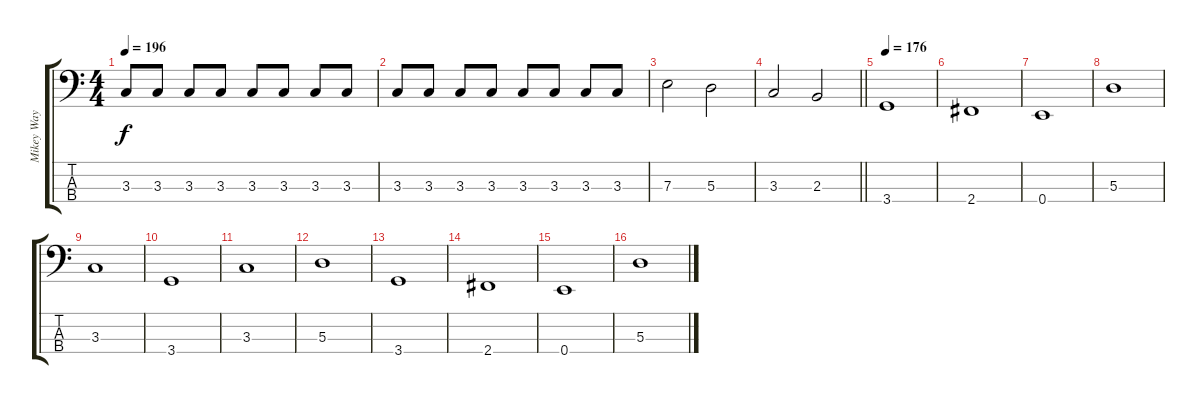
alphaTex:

\track ("Mikey Way [Bass]" "Mikey Way ") {instrument electricbasspick}
\staff {score tabs}
\tuning (G2 D2 A1 E1) {hide}
\ts (4 4)
\tempo 196
\clef f4
\ks c
3.3.8{dy f} 3.3.8 3.3.8 3.3.8 3.3.8 3.3.8 3.3.8 3.3.8 |
3.3.8 3.3.8 3.3.8 3.3.8 3.3.8 3.3.8 3.3.8 3.3.8 |
7.3.2 5.3.2 |
\barLineRight lightlight
3.3.2 2.3.2 |
\tempo 176
3.4.1 |
2.4.1 |
0.4.1 |
5.3.1 |
3.3.1 |
3.4.1 |
3.3.1 |
5.3.1 |
3.4.1 |
2.4.1 |
0.4.1 |
5.3.1
